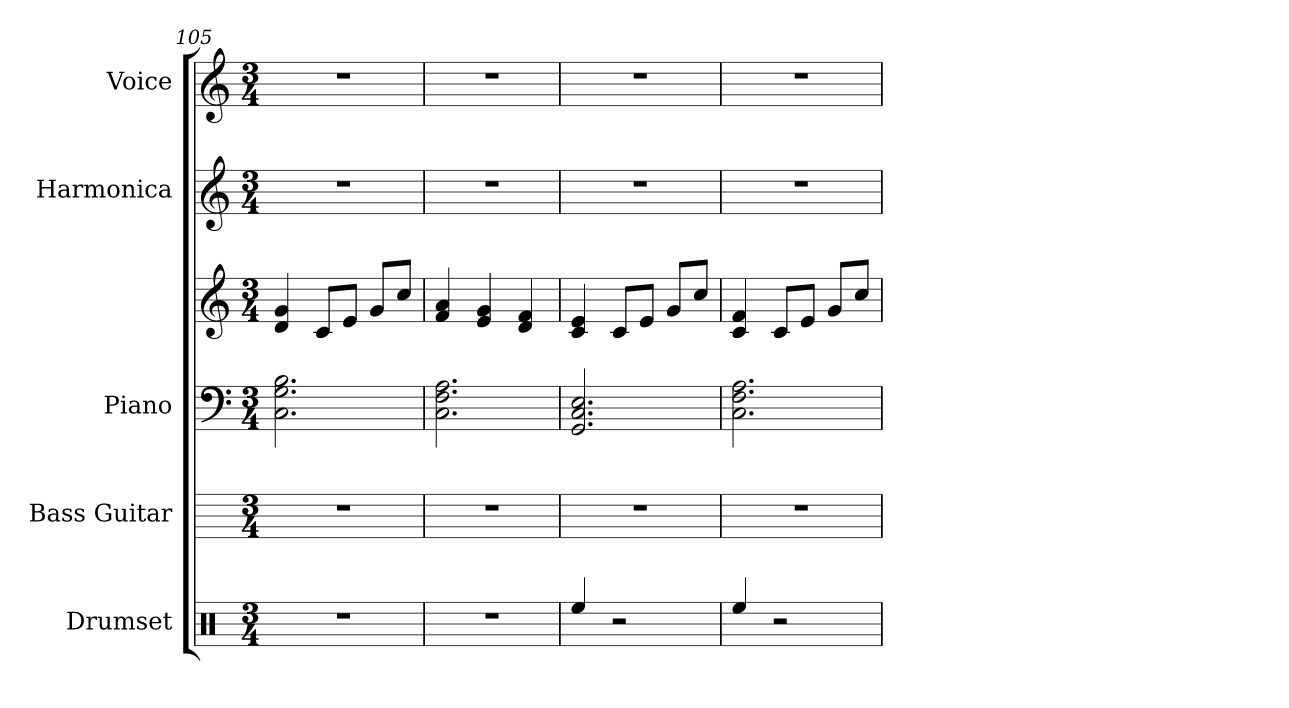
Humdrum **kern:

**kern	**kern	**kern	**kern	**kern	**kern
*part5	*part4	*part3	*part3	*part2	*part1
*staff6	*staff5	*staff4	*staff3	*staff2	*staff1
*I"Drumset	*I"Bass Guitar	*I"Piano	*	*I"Harmonica	*I"Voice
*I'D. Set	*I'B. Guit.	*I'Pno.	*	*I'Harm.	*I'Vo.
*clefX	*	*clefF4	*clefG2	*clefG2	*clefG2
*	*ITrd7c12	*	*	*	*
*k[]	*k[]	*k[]	*k[]	*k[]	*k[]
*M3/4	*M3/4	*M3/4	*M3/4	*M3/4	*M3/4
=105	=105	=105	=105	=105	=105
2.r	2.r	2.C\ 2.G\ 2.B\	4d/ 4g/	2.r	2.r
.	.	.	8c/L	.	.
.	.	.	8e/J	.	.
.	.	.	8g/L	.	.
.	.	.	8cc/J	.	.
=106	=106	=106	=106	=106	=106
2.r	2.r	2.C\ 2.F\ 2.A\	4f/ 4a/	2.r	2.r
.	.	.	4e/ 4g/	.	.
.	.	.	4d/ 4f/	.	.
!!LO:LB:g=z
=107	=107	=107	=107	=107	=107
4Ree/	2.r	2.GG/ 2.C/ 2.E/	4c/ 4e/	2.r	2.r
2r	.	.	8c/L	.	.
.	.	.	8e/J	.	.
.	.	.	8g/L	.	.
.	.	.	8cc/J	.	.
=108	=108	=108	=108	=108	=108
4Ree/	2.r	2.C\ 2.F\ 2.A\	4c/ 4f/	2.r	2.r
2r	.	.	8c/L	.	.
.	.	.	8e/J	.	.
.	.	.	8g/L	.	.
.	.	.	8cc/J	.	.
=	=	=	=	=	=
*-	*-	*-	*-	*-	*-
